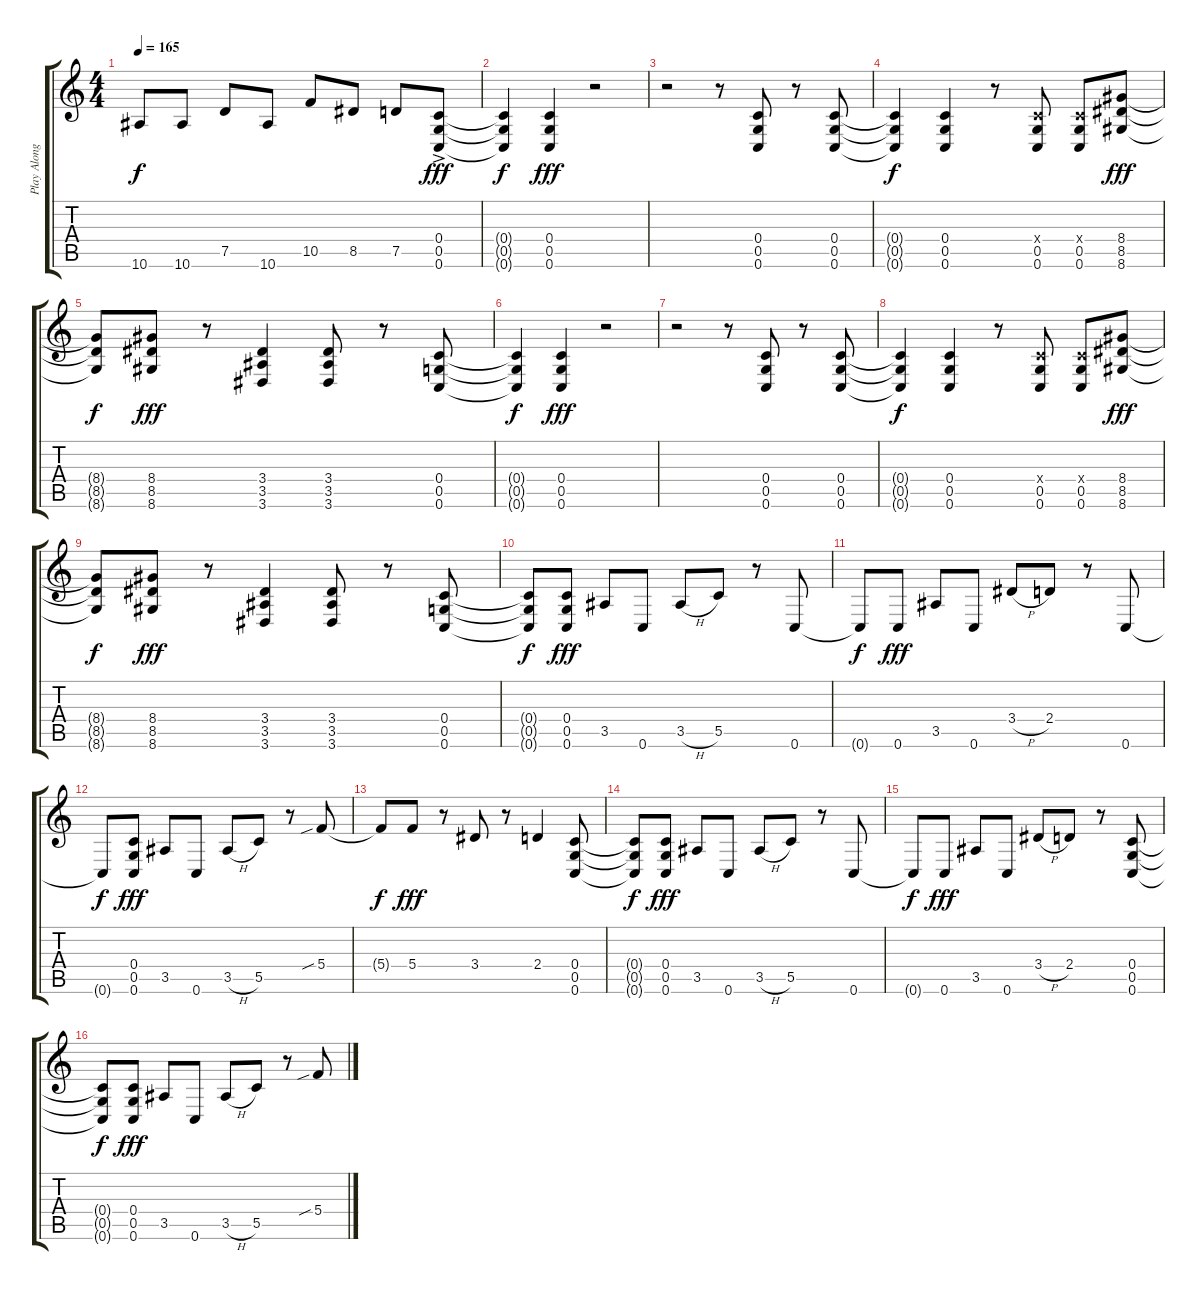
\track ("Play Along" "Play Along") {instrument distortionguitar}
\staff {score tabs}
\tuning (D4 A3 F3 C3 G2 C2) {hide}
\ts (4 4)
\tempo 165
\clef g2
\ks c
10.6{t}.8{dy f} 10.6.8{instrument distortionguitar} 7.5.8 10.6.8 10.5.8 8.5.8 7.5.8 (0.4 0.5 0.6{ac}).8{dy fff} |
(0.4{t} 0.5{t} 0.6{t}).4{dy f} (0.4 0.5 0.6).4{dy fff} r.2 |
r.2 r.8 (0.4 0.5 0.6).8 r.8 (0.4 0.5 0.6).8 |
(0.4{t} 0.5{t} 0.6{t}).4{dy f} (0.4 0.5 0.6).4 r.8 (0.4{x} 0.5 0.6).8 (0.4{x} 0.5 0.6).8 (8.4 8.5 8.6).8{dy fff} |
(8.4{t} 8.5{t} 8.6{t}).8{dy f} (8.4 8.5 8.6).8{dy fff} r.8 (3.4 3.5 3.6).4 (3.4 3.5 3.6).8 r.8 (0.4 0.5 0.6).8 |
(0.4{t} 0.5{t} 0.6{t}).4{dy f} (0.4 0.5 0.6).4{dy fff} r.2 |
r.2 r.8 (0.4 0.5 0.6).8 r.8 (0.4 0.5 0.6).8 |
(0.4{t} 0.5{t} 0.6{t}).4{dy f} (0.4 0.5 0.6).4 r.8 (0.4{x} 0.5 0.6).8 (0.4{x} 0.5 0.6).8 (8.4 8.5 8.6).8{dy fff} |
(8.4{t} 8.5{t} 8.6{t}).8{dy f} (8.4 8.5 8.6).8{dy fff} r.8 (3.4 3.5 3.6).4 (3.4 3.5 3.6).8 r.8 (0.4 0.5 0.6).8 |
(0.4{t} 0.5{t} 0.6{t}).8{dy f} (0.4 0.5 0.6).8{dy fff} 3.5.8 0.6.8 3.5{h}.8 5.5.8 r.8 0.6.8 |
0.6{t}.8{dy f} 0.6.8{dy fff} 3.5.8 0.6.8 3.4{h}.8 2.4.8 r.8 0.6.8 |
0.6{t}.8{dy f} (0.4 0.5 0.6).8{dy fff} 3.5.8 0.6.8 3.5{h}.8 5.5.8 r.8 5.4{sib}.8 |
5.4{t}.8{dy f} 5.4.8{dy fff} r.8 3.4.8 r.8 2.4.4 (0.4 0.5 0.6).8 |
(0.4{t} 0.5{t} 0.6{t}).8{dy f} (0.4 0.5 0.6).8{dy fff} 3.5.8 0.6.8 3.5{h}.8 5.5.8 r.8 0.6.8 |
0.6{t}.8{dy f} 0.6.8{dy fff} 3.5.8 0.6.8 3.4{h}.8 2.4.8 r.8 (0.4 0.5 0.6).8 |
(0.4{t} 0.5{t} 0.6{t}).8{dy f} (0.4 0.5 0.6).8{dy fff} 3.5.8 0.6.8 3.5{h}.8 5.5.8 r.8 5.4{sib}.8
